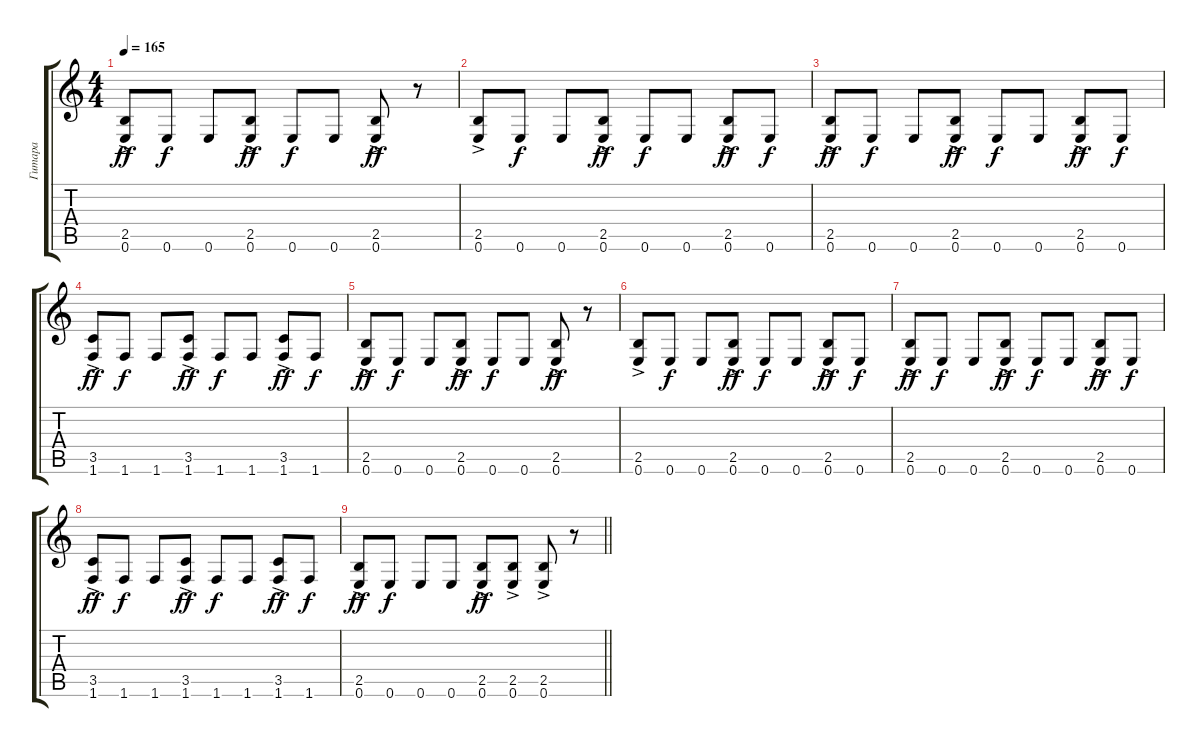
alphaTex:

\track ("Гитара" "Гитара") {instrument distortionguitar}
\staff {score tabs}
\tuning (E4 B3 G3 D3 A2 E2) {hide}
\ts (4 4)
\tempo 165
\clef g2
\ks c
(2.5{ac} 0.6{ac}).8{dy ff} 0.6.8{dy f} 0.6.8 (2.5{ac} 0.6{ac}).8{dy ff} 0.6.8{dy f} 0.6.8 (2.5{ac} 0.6{ac}).8{dy ff} r.8 |
(2.5{ac} 0.6{ac}).8 0.6.8{dy f} 0.6.8 (2.5{ac} 0.6{ac}).8{dy ff} 0.6.8{dy f} 0.6.8 (2.5{ac} 0.6{ac}).8{dy ff} 0.6.8{dy f} |
(2.5{ac} 0.6{ac}).8{dy ff} 0.6.8{dy f} 0.6.8 (2.5{ac} 0.6{ac}).8{dy ff} 0.6.8{dy f} 0.6.8 (2.5{ac} 0.6{ac}).8{dy ff} 0.6.8{dy f} |
(3.5{ac} 1.6{ac}).8{dy ff} 1.6.8{dy f} 1.6.8 (3.5{ac} 1.6{ac}).8{dy ff} 1.6.8{dy f} 1.6.8 (3.5{ac} 1.6{ac}).8{dy ff} 1.6.8{dy f} |
(2.5{ac} 0.6{ac}).8{dy ff} 0.6.8{dy f} 0.6.8 (2.5{ac} 0.6{ac}).8{dy ff} 0.6.8{dy f} 0.6.8 (2.5{ac} 0.6{ac}).8{dy ff} r.8 |
(2.5{ac} 0.6{ac}).8 0.6.8{dy f} 0.6.8 (2.5{ac} 0.6{ac}).8{dy ff} 0.6.8{dy f} 0.6.8 (2.5{ac} 0.6{ac}).8{dy ff} 0.6.8{dy f} |
(2.5{ac} 0.6{ac}).8{dy ff} 0.6.8{dy f} 0.6.8 (2.5{ac} 0.6{ac}).8{dy ff} 0.6.8{dy f} 0.6.8 (2.5{ac} 0.6{ac}).8{dy ff} 0.6.8{dy f} |
(3.5{ac} 1.6{ac}).8{dy ff} 1.6.8{dy f} 1.6.8 (3.5{ac} 1.6{ac}).8{dy ff} 1.6.8{dy f} 1.6.8 (3.5{ac} 1.6{ac}).8{dy ff} 1.6.8{dy f} |
\barLineRight lightlight
(2.5{ac} 0.6{ac}).8{dy ff} 0.6.8{dy f} 0.6.8 0.6.8 (2.5{ac} 0.6{ac}).8{dy ff} (2.5{ac} 0.6{ac}).8 (2.5{ac} 0.6{ac}).8 r.8
